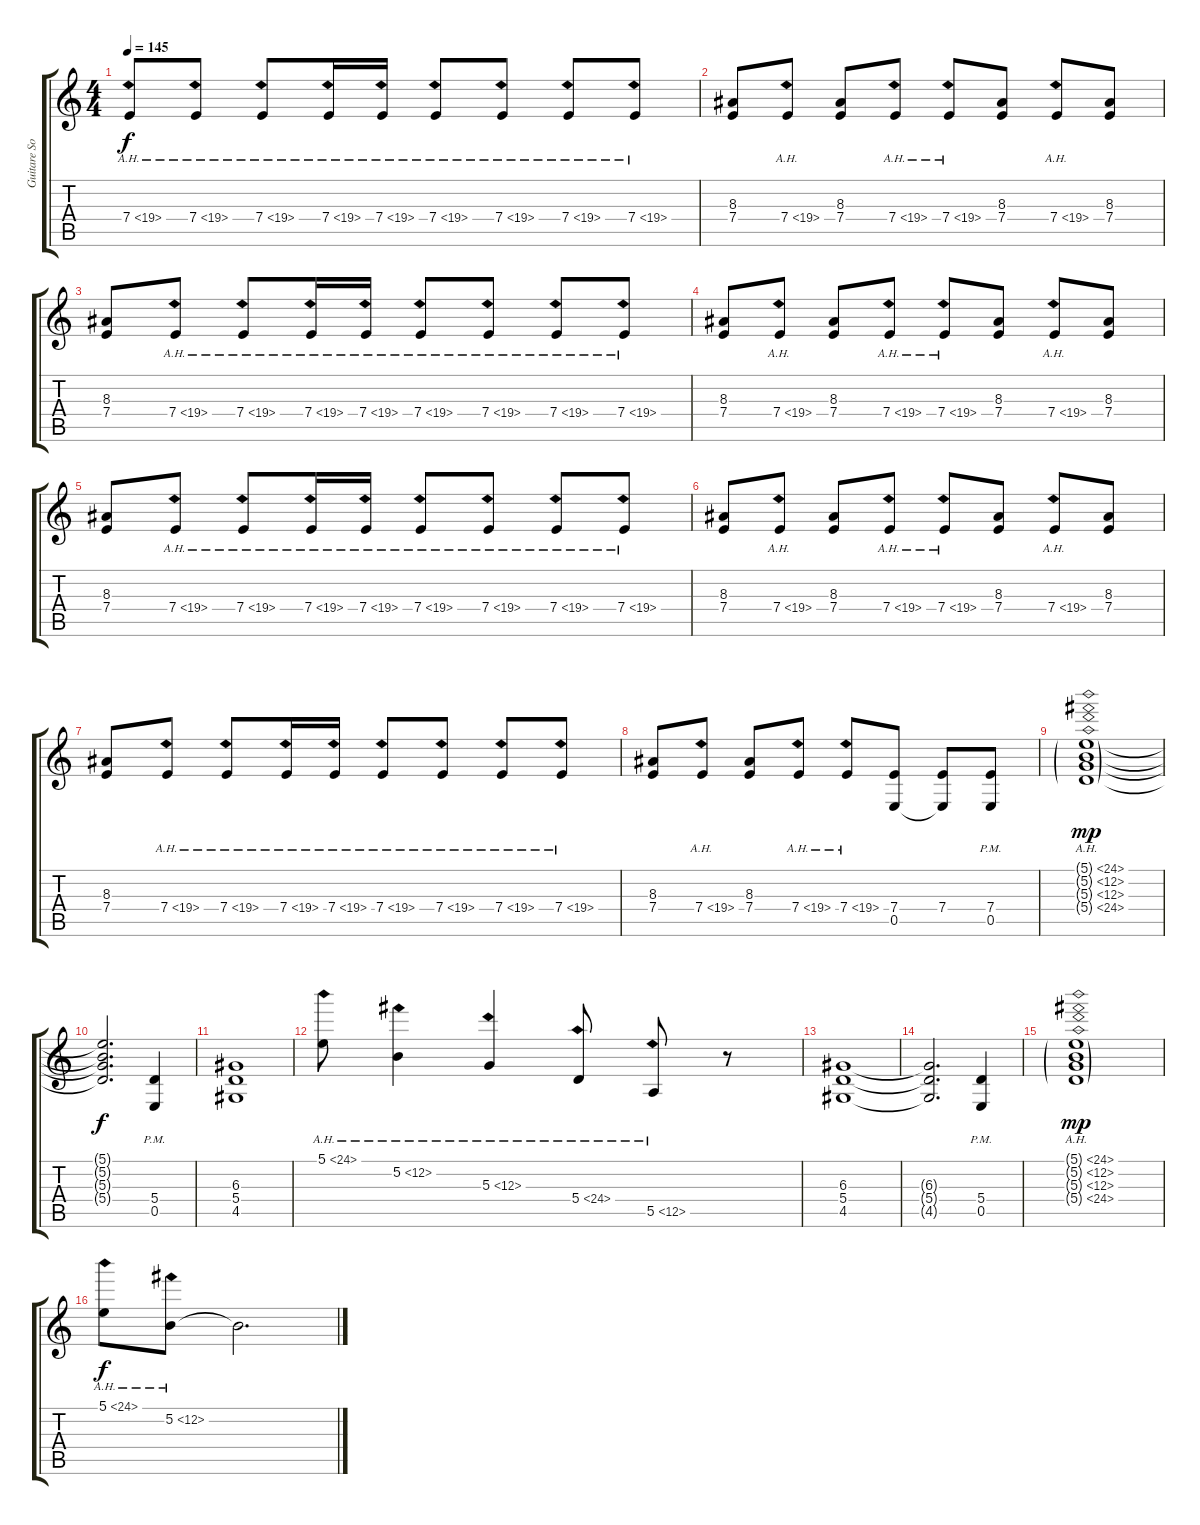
\track ("Guitare Solo" "Guitare So") {instrument distortionguitar}
\staff {score tabs}
\tuning (B3 Gb3 D3 A2 E2 B1) {hide}
\ts (4 4)
\tempo 145
\clef g2
\ks c
7.4{ah 12}.8{dy f} 7.4{ah 12}.8 7.4{ah 12}.8 7.4{ah 12}.16 7.4{ah 12}.16 7.4{ah 12}.8 7.4{ah 12}.8 7.4{ah 12}.8 7.4{ah 12}.8 |
(8.3 7.4).8 7.4{ah 12}.8 (8.3 7.4).8 7.4{ah 12}.8 7.4{ah 12}.8 (8.3 7.4).8 7.4{ah 12}.8 (8.3 7.4).8 |
(8.3 7.4).8 7.4{ah 12}.8 7.4{ah 12}.8 7.4{ah 12}.16 7.4{ah 12}.16 7.4{ah 12}.8 7.4{ah 12}.8 7.4{ah 12}.8 7.4{ah 12}.8 |
(8.3 7.4).8 7.4{ah 12}.8 (8.3 7.4).8 7.4{ah 12}.8 7.4{ah 12}.8 (8.3 7.4).8 7.4{ah 12}.8 (8.3 7.4).8 |
(8.3 7.4).8 7.4{ah 12}.8 7.4{ah 12}.8 7.4{ah 12}.16 7.4{ah 12}.16 7.4{ah 12}.8 7.4{ah 12}.8 7.4{ah 12}.8 7.4{ah 12}.8 |
(8.3 7.4).8 7.4{ah 12}.8 (8.3 7.4).8 7.4{ah 12}.8 7.4{ah 12}.8 (8.3 7.4).8 7.4{ah 12}.8 (8.3 7.4).8 |
(8.3 7.4).8 7.4{ah 12}.8 7.4{ah 12}.8 7.4{ah 12}.16 7.4{ah 12}.16 7.4{ah 12}.8 7.4{ah 12}.8 7.4{ah 12}.8 7.4{ah 12}.8 |
(8.3 7.4).8 7.4{ah 12}.8 (8.3 7.4).8 7.4{ah 12}.8 7.4{ah 12}.8 (7.4 0.5).8 (7.4 0.5{t}).8 (7.4{pm} 0.5{pm}).8 |
(5.1{ah 19 g} 5.2{ah 7 g} 5.3{ah 7 g} 5.4{ah 19 g}).1{dy mp} |
(5.1{t} 5.2{t} 5.3{t} 5.4{t}).2{d dy f} (5.4{pm} 0.5{pm}).4 |
(6.3 5.4 4.5).1 |
5.1{ah 19}.8 5.2{ah 7}.4 5.3{ah 7}.4 5.4{ah 19}.8 5.5{ah 7}.8 r.8 |
(6.3 5.4 4.5).1 |
(6.3{t} 5.4{t} 4.5{t}).2{d} (5.4{pm} 0.5{pm}).4 |
(5.1{ah 19 g} 5.2{ah 7 g} 5.3{ah 7 g} 5.4{ah 19 g}).1{dy mp} |
5.1{ah 19}.8{dy f} 5.2{ah 7}.8 5.2{t}.2{d}
